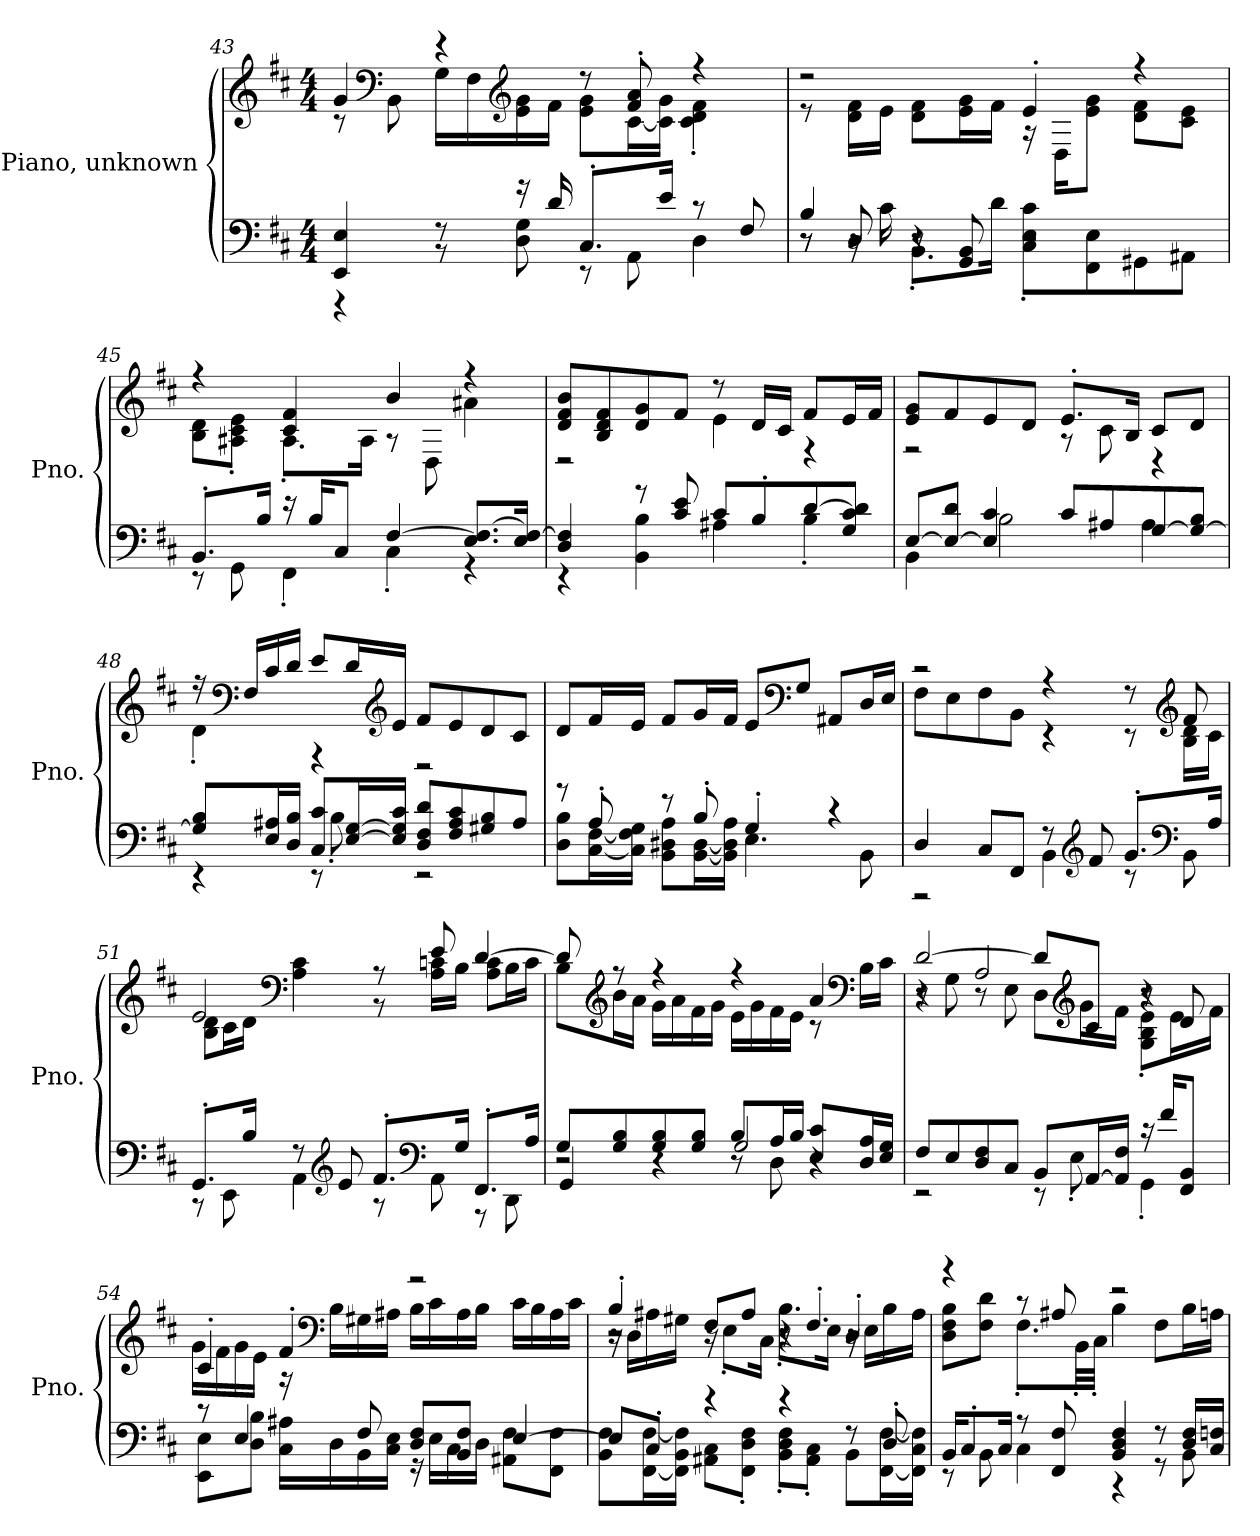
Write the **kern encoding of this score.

**kern	**kern
*part1	*part1
*staff2	*staff1
*I"Piano, unknown	*
*I'Pno.	*
*clefF4	*clefG2
*k[f#c#]	*k[f#c#]
*M4/4	*M4/4
=43	=43
*^	*^
4EE/ 4E/	4r	4g/	8r
*	*	*clefF4	*
.	.	.	8BB\
8r	8r	4r	16G\LL
.	.	.	16F#\
*	*	*clefG2	*
16r	8D\ 8G\	.	16e\ 16g\
16d/	.	.	16f#\JJ
8.C#'/L	8r	8r	8e\ 8g\L
.	8AA\	8f#/' 8a/'	[16c#\L
16e/Jk	.	.	16c#\] 16g\JJ
8r	4D\	4r	4c#\' 4d\' 4f#\'
8F#/	.	.	.
!!LO:LB:g=z	!!
=44	=44	=44	=44
*	*^	*	*
4B/	8r	8r	2r	8r
.	16r	8D/	.	16d\ 16f#\LL
.	16c#\	.	.	16e\JJ
4r	8.BB'\L	8r	.	8d\ 8f#\L
.	.	8GG/ 8BB/	.	16e\ 16g\L
.	16d\Jk	.	.	16f#\JJ
2r	8C#\' 8E\' 8c#\'L	2r	4e'/	16r
.	.	.	.	16D\KL
.	8FF#\ 8E\	.	.	8e\ 8g\J
.	8GG#X\	.	4r	8d\ 8f#\L
.	8AA#X\J	.	.	8c#\ 8e\J
*	*v	*v	*	*
=45	=45	=45	=45
8.BB'/L	8r	4r	8B\ 8d\L
.	8GG\	.	8A#X\' 8c#\' 8e\'J
16B/Jk	.	.	.
16r	4FF#'\	4c#/ 4f#/	8.A#'\L
16B/KL	.	.	.
8C#/J	.	.	.
.	.	.	16A#\Jk
[4F#/	4C#'\	4b/	8r
.	.	.	8D\
8.E/ 8.F#/_L	4r	4r	4a#X\
16E/ 16F#/_Jk	.	.	.
=46	=46	=46	=46
4D/ 4F#/]	4r	8d/ 8f#/ 8b/L	2r
.	.	8B/ 8d/ 8f#/	.
8r	4BB\ 4B\	8d/ 8g/	.
8c#/ 8e/	.	8f#/J	.
8c#/L	4A#X\	8r	4e\
8B'/	.	16d/LL	.
.	.	16c#/JJ	.
[8d/	4B'\	8f#/L	4r
8G/ 8c#/ 8d/]J	.	16e/L	.
.	.	16f#/JJ	.
!!LO:LB:g=z	!!
=47	=47	=47	=47
[8E/L	4BB\	8e/ 8g/L	2r
8E/_ 8d/J	.	8f#/	.
4E/] 4c#/	2B\	8e/	.
.	.	8d/J	.
8c#/L	.	8.e'/L	8r
8A#X/	.	.	8c#\
.	.	16B/Jk	.
[8G/	4A#\	8c#/L	4r
8G/_ 8B/J	.	8d/J	.
=48	=48	=48	=48
8G/] 8B/L	4r	16r	4d'\
*	*	*clefF4	*
.	.	16F#/LL	.
16E/ 16A#X/L	.	16c#/	.
16D/ 16B/JJ	.	16d/JJ	.
8C#/ 8c#/L	8r	8e/L	4r
[16E/ [16G/L	8B'\	16d/L	.
*	*	*clefG2	*
16E/] 16G/] 16c#/JJ	.	16e/JJ	.
8D/ 8F#/ 8d/L	2r	8f#/L	2r
8F#/ 8A#/ 8c#/	.	8e/	.
8G#X/ 8B/	.	8d/	.
8A#/J	.	8c#/J	.
*	*	*v	*v
!!LO:LB:g=z
=49	=49	=49
8r	8D\ 8B\L	8d/L
8A'/	[16C#\ [16F#\L	16f#/L
.	16C#\] 16F#\] 16G\JJ	16e/JJ
8r	8BB\ 8D#X\ 8A\L	8f#/L
8B'/	[16BB\ [16D#\L	16g/L
.	16BB\] 16D#\] 16A\JJ	16f#/JJ
4G'/	4.E\	8e/L
*	*	*clefF4
.	.	8G/J
4r	.	8AA#X/L
.	8BB\	16D/L
.	.	16E/JJ
=50	=50	=50
*	*	*^
4D/	2r	2r	8F#\L
.	.	.	8E\
8C#/L	.	.	8F#\
8FF#/J	.	.	8BB\J
8r	4BB\	4r	4r
*clefG2	*	*	*
8f#/	.	.	.
8.g'/L	8r	8r	8r
*clefF4	*	*clefG2	*
.	8BB\	8f#/	16B\ 16d\LL
16A/Jk	.	.	16c#\JJ
!!LO:LB:g=z	!!
=51	=51	=51	=51
8.GG'/L	8r	2e/	8B\ 8d\L
.	8EE\	.	16c#\L
16B/Jk	.	.	16d\JJ
*	*	*clefF4	*
8r	4AA\	.	4A\ 4c#\
*clefG2	*	*	*
8e/	.	.	.
8.f#'/L	8r	8r	8r
*clefF4	*	*	*
.	8AA\	8e/	16A\ 16cn\LL
16G/Jk	.	.	16B\JJ
8.FF#'/L	8r	[4d/	8A\ 8c\L
.	8DD\	.	16B\L
16A/Jk	.	.	16c\JJ
=52	=52	=52	=52
*	*^	*	*
8G/L	2r	4GG/	8d/]	8B\L
*	*	*	*clefG2	*
8G/ 8B/	.	.	8r	16b\L
.	.	.	.	16a\JJ
8G/ 8B/	.	4r	4r	16g\LL
.	.	.	.	16a\
8G/ 8B/J	.	.	.	16f#\
.	.	.	.	16g\JJ
8B/L	8r	2G/	4r	16e\LL
.	.	.	.	16g\
16A/L	8D\	.	.	16f#\
16B/JJ	.	.	.	16e\JJ
8E/ 8c#/L	4r	.	4a/	8r
*	*	*	*clefF4	*
16D/ 16A/L	.	.	.	16B\LL
16E/ 16G/JJ	.	.	.	16c#\JJ
*	*v	*v	*	*
!!LO:LB:g=z
=53	=53	=53	=53
*	*	*	*^
8F#/L	2r	[2d/	8r	4r
8E/	.	.	8G\	.
8D/ 8F#/	.	.	8r	2A/
8C#/J	.	.	8E\	.
8BB/L	8r	8d/L]	8D\L	.
*	*	*clefG2	*	*
[16AA/L	8E'\	8c#/J	16g\L	.
16AA/] 16F#/JJ	.	.	16f#\JJ	.
16r	4GG'\	8r	8G\' 8B\' 8e\'L	4r
16f#/KL	.	.	.	.
8FF#/ 8BB/J	.	8d/	16e\L	.
.	.	.	16f#\JJ	.
*	*	*	*v	*v
=54	=54	=54	=54
8r	8EE\ 8E\L	4c#'/	16g\LL
.	.	.	16f#\
4E/	8D\ 8B\J	.	16g\
.	.	.	16e\JJ
.	16C#\ 16A#X\LL	4f#'/	16r
*	*	*clefF4	*
.	16D\	.	16B\LL
8F#/	16BB\	.	16G#X\
.	16C#\ 16E\JJ	.	16A#X\JJ
8D/ 8F#/L	16r	2r	16B\LL
.	16E\LL	.	16c#\
8BB/ 8F#/J	16C#\	.	16A#\
.	16D\JJ	.	16B\JJ
[4E/	8AA#X\ 8F#\L	.	16c#\LL
.	.	.	16B\
.	8FF#\ 8F#\J	.	16A#\
.	.	.	16c#\JJ
!!LO:PB:g=z
=55	=55	=55	=55
*	*	*	*^
8E/L]	8BB\ 8F#\L	4B'/	16r	2r
.	.	.	16D\LL	.
8C#'/J	[16FF#\ [16F#\L	.	16A#X\	.
.	16FF#\] 16BB\ 16F#\]JJ	.	16G#X\JJ	.
4r	8AA#X\ 8C#\L	8F#/L	16r	.
.	.	.	8E'\L	.
.	8FF#\' 8D\' 8F#\'J	8A#/J	.	.
.	.	.	16C#\Jk	.
4r	8BB\' 8D\' 8F#\'L	8r	8.B'\L	4r
.	8AA#\' 8C#\'J	4.F#'/	.	.
.	.	.	16E\Jk	.
8r	8BB\L	.	16r	4D'/
.	.	.	16E\LL	.
8D'/	[16FF#\ [16F#\L	.	16B\	.
.	16FF#\] 16C#\ 16F#\]JJ	.	16A#\JJ	.
*	*	*	*v	*v
=56	=56	=56	=56
16BB/KL	8r	4r	8D\ 8F#\ 8B\L
8C#'/	.	.	.
.	8BB\	.	8F#\ 8d\J
16C#/Jk	.	.	.
8r	4C#\	8r	8.F#'\L
8FF#/ 8F#/	.	8A#X/	.
.	.	.	32BB'\LL
.	.	.	32C#'\JJJ
4BB/ 4D/ 4F#/	4r	2r	4B\
8r	8r	.	8F#\L
16D/ 16F#/LL	8BB\	.	16B\L
16C#/ 16Fn/JJ	.	.	16An\JJ
*v	*v	*	*
*	*v	*v
=	=
*-	*-
